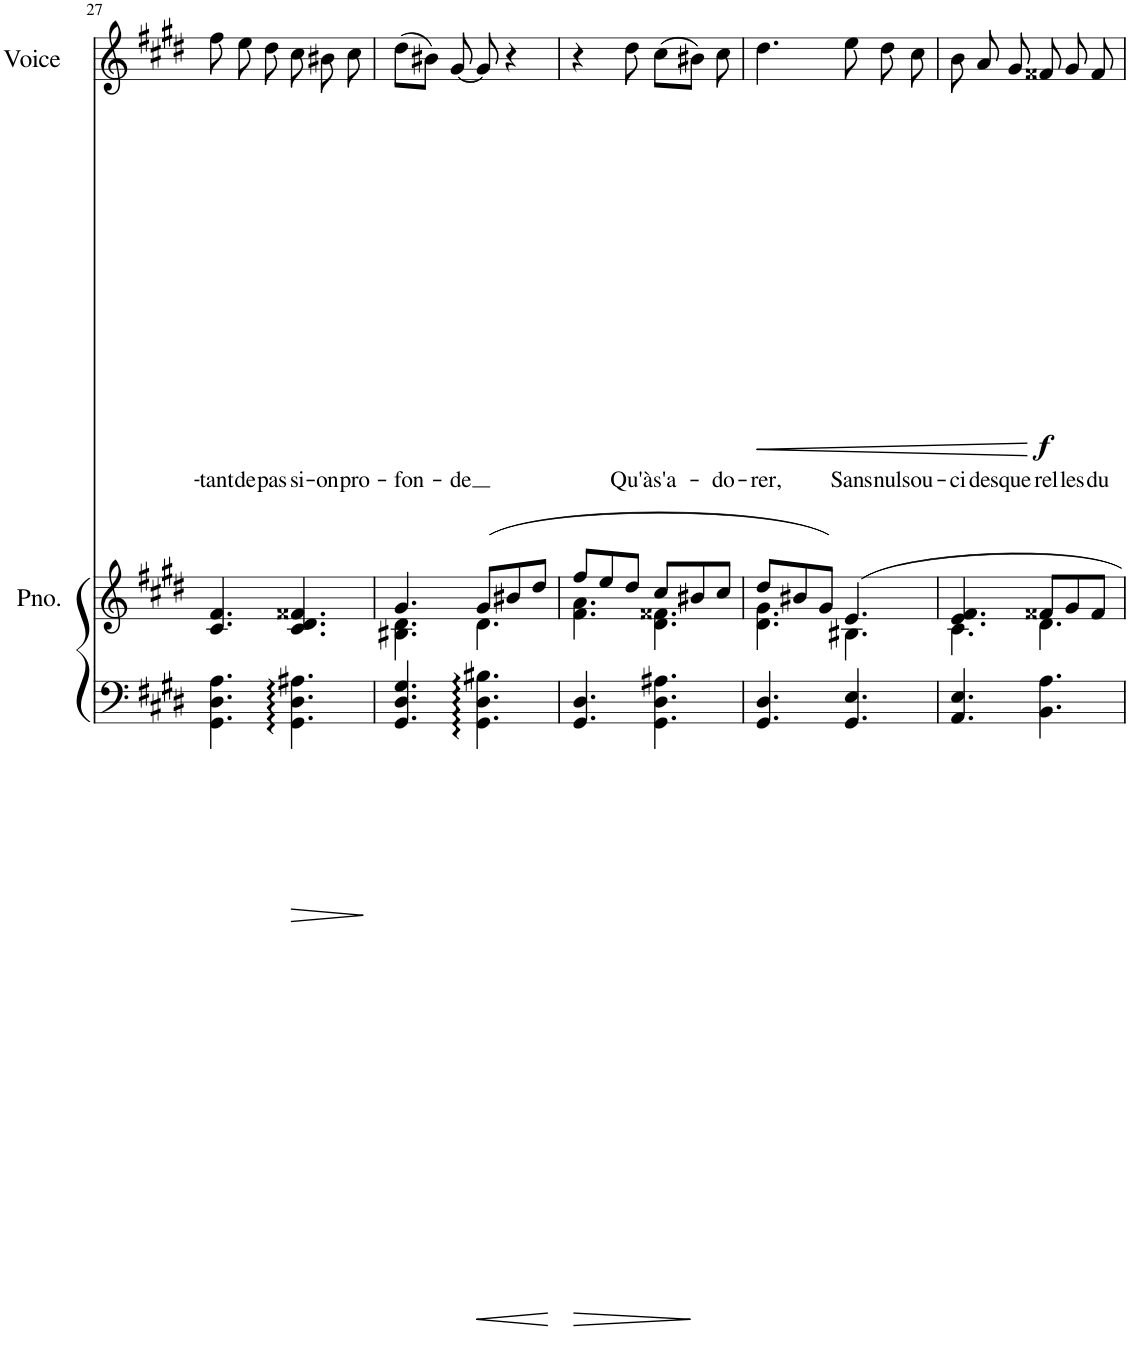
**kern	**dynam	**kern	**kern	**text	**dynam
*part3	*part3	*part2	*part1	*part1	*part1
*staff3	*staff3	*staff2	*staff1	*staff1	*staff1
*I"Piano	*	*I"Piano	*I"Voice	*	*
*I'Pno	*	*I'Pno.	*I'Voice	*	*
!!LO:PB:g=z
*clefF4	*	*clefG2	*clefG2	*	*
*k[f#c#g#d#]	*	*k[f#c#g#d#]	*k[f#c#g#d#]	*	*
*M6/8	*	*M6/8	*M6/8	*	*
=27	=27	=27	=27	=27	=27
!	!	!	!	!LO:LY:b	!
4.GG#\ 4.D#\ 4.A\	.	4.c#/ 4.f#/	8ff#\	-tant	.
!	!	!	!	!LO:LY:b	!
.	.	.	8ee\	de	.
!	!	!	!	!LO:LY:b	!
.	.	.	8dd#\	pas-	.
!	!LO:HP:b	!	!	!LO:LY:b	!
4.GG#\ 4.D#\ 4.A#X\	>	4.c#/ 4.d#/ 4.f##X/	8cc#\	-si-	.
!	!	!	!	!LO:LY:b	!
.	.	.	8b#X\	-on	.
!	!	!	!	!LO:LY:b	!
.	.	.	8cc#\	pro-	.
.	]	.	.	.	.
=28	=28	=28	=28	=28	=28
*	*	*^	*	*	*
!	!	!	!	!	!LO:LY:b	!
4.GG#/ 4.D#/ 4.G#/	.	4.g#/	4.B#X\ 4.d#\	(8dd#\L	-fon-	.
.	.	.	.	8b#X\J)	.	.
!	!	!	!	!	!LO:LY:b	!
.	.	.	.	[8g#/	-de	.
!	!LO:HP:b	!	!	!	!	!
4.GG#\ 4.D#\ 4.B#X\	<	(8g#/L	4.d#\	8g#/]	.	.
.	.	8b#X/	.	4r	.	.
.	.	8dd#/J	.	.	.	.
*	*	*v	*v	*	*	*
.	[	.	.	.	.
=29	=29	=29	=29	=29	=29
!	!LO:HP:b	!	!	!	!
*	*	*^	*	*	*
4.GG#/ 4.D#/	>	8ff#/L	4.f#\ 4.a\	4r	.	.
.	.	8ee/	.	.	.	.
!	!	!	!	!	!LO:LY:b	!
.	.	8dd#/J	.	8dd#\	Qu'à	.
!	!	!	!	!	!LO:LY:b	!
4.GG#\ 4.D#\ 4.A#X\	.	8cc#/L	4.d#\ 4.f##X\	(8cc#\L	s'a-	.
.	.	8b#X/	.	8b#X\J)	.	.
!	!	!	!	!	!LO:LY:b	!
.	.	8cc#/J	.	8cc#\	-do-	.
*	*	*v	*v	*	*	*
.	]	.	.	.	.
=30	=30	=30	=30	=30	=30
*	*	*^	*	*	*
!	!	!	!	!	!LO:LY:b	!LO:HP:b
4.GG#/ 4.D#/	.	8dd#/L	4.d#\ 4.g#\	4.dd#\	-rer,	<
.	.	8b#X/	.	.	.	.
.	.	8g#/J)	.	.	.	.
!	!	!	!	!	!LO:LY:b	!LO:DY:n=1:b
4.GG#/ 4.E/	.	4.e/	4.B#X\	8ee\	Sans	[ f
!	!	!	!	!	!LO:LY:b	!
.	.	.	.	8dd#\	nul	.
!	!	!	!	!	!LO:LY:b	!
.	.	.	.	8cc#\	sou-	.
=31	=31	=31	=31	=31	=31	=31
!	!	!	!	!	!LO:LY:b	!
4.AA/ 4.E/	.	4.e/ 4.f#/	4.c#\	8b\	-ci	.
!	!	!	!	!	!LO:LY:b	!
.	.	.	.	8a/	des	.
!	!	!	!	!	!LO:LY:b	!
.	.	.	.	8g#/	que-	.
!	!	!	!	!	!LO:LY:b	!
4.BB\ 4.A\	.	8f##X/L	4.d#\	8f##X/	-rel-	.
!	!	!	!	!	!LO:LY:b	!
.	.	8g#/	.	8g#/	-les	.
!	!	!	!	!	!LO:LY:b	!
.	.	8f##/J	.	8f##/	du	.
*	*	*v	*v	*	*	*
=	=	=	=	=	=
*-	*-	*-	*-	*-	*-
